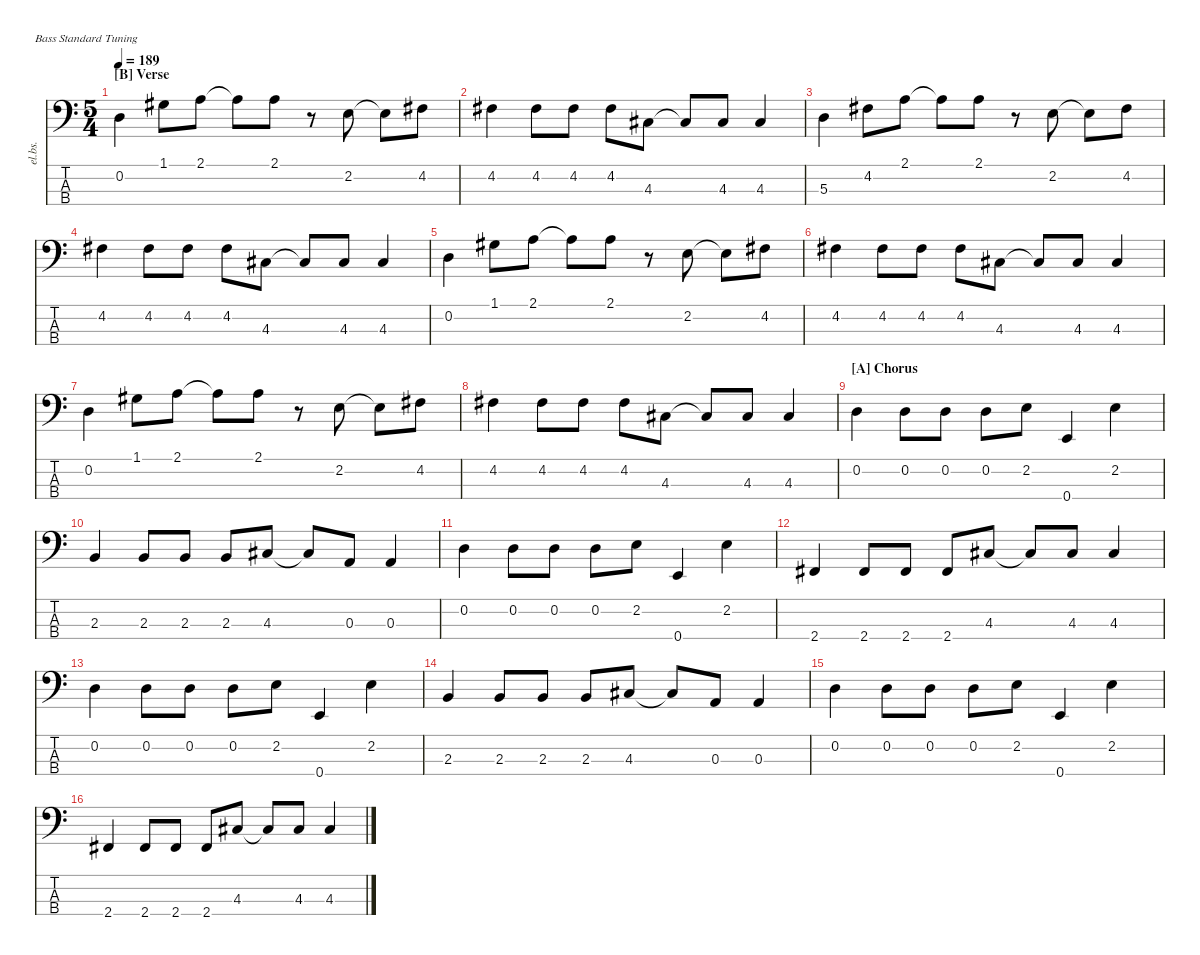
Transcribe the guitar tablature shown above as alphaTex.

\defaultSystemsLayout 4
\hideDynamics
\bracketExtendMode nobrackets
\track ("Ba_MODO" "el.bs.") {instrument electricbassfinger}
\staff {score tabs}
\tuning (G2 D2 A1 E1)
\ts (5 4)
\section ("B" "Verse")
\tempo 189
\clef f4
\ks aminor
0.2.4{dy ff beam Down} 1.1{acc #}.8{beam Down} 2.1.8{beam Down} 2.1{t}.8{beam Down} 2.1.8{beam Down} r.8{beam Down} 2.2.8{beam Down} 2.2{t}.8{beam Down} 4.2{acc #}.8{beam Down} |
4.2{acc #}.4{beam Down} 4.2{acc #}.8{beam Down} 4.2{acc #}.8{beam Down} 4.2{acc #}.8{beam Down} 4.3{acc #}.8{beam Down} 4.3{t acc #}.8{beam Up} 4.3{acc #}.8{beam Up} 4.3{acc #}.4{beam Up} |
5.3.4{beam Down} 4.2{acc #}.8{beam Down} 2.1.8{beam Down} 2.1{t}.8{beam Down} 2.1.8{beam Down} r.8{beam Down} 2.2.8{beam Down} 2.2{t}.8{beam Down} 4.2{acc #}.8{beam Down} |
4.2{acc #}.4{beam Down} 4.2{acc #}.8{beam Down} 4.2{acc #}.8{beam Down} 4.2{acc #}.8{beam Down} 4.3{acc #}.8{beam Down} 4.3{t acc #}.8{beam Up} 4.3{acc #}.8{beam Up} 4.3{acc #}.4{beam Up} |
0.2.4{beam Down} 1.1{acc #}.8{beam Down} 2.1.8{beam Down} 2.1{t}.8{beam Down} 2.1.8{beam Down} r.8{beam Down} 2.2.8{beam Down} 2.2{t}.8{beam Down} 4.2{acc #}.8{beam Down} |
4.2{acc #}.4{beam Down} 4.2{acc #}.8{beam Down} 4.2{acc #}.8{beam Down} 4.2{acc #}.8{beam Down} 4.3{acc #}.8{beam Down} 4.3{t acc #}.8{beam Up} 4.3{acc #}.8{beam Up} 4.3{acc #}.4{beam Up} |
0.2.4{beam Down} 1.1{acc #}.8{beam Down} 2.1.8{beam Down} 2.1{t}.8{beam Down} 2.1.8{beam Down} r.8{beam Down} 2.2.8{beam Down} 2.2{t}.8{beam Down} 4.2{acc #}.8{beam Down} |
4.2{acc #}.4{beam Down} 4.2{acc #}.8{beam Down} 4.2{acc #}.8{beam Down} 4.2{acc #}.8{beam Down} 4.3{acc #}.8{beam Down} 4.3{t acc #}.8{beam Up} 4.3{acc #}.8{beam Up} 4.3{acc #}.4{beam Up} |
\section ("A" "Chorus")
0.2.4{beam Down} 0.2.8{beam Down} 0.2.8{beam Down} 0.2.8{beam Down} 2.2.8{beam Down} 0.4.4{beam Up} 2.2.4{beam Down} |
2.3.4{beam Up} 2.3.8{beam Up} 2.3.8{beam Up} 2.3.8{beam Up} 4.3{acc #}.8{beam Up} 4.3{t acc #}.8{beam Up} 0.3.8{beam Up} 0.3.4{beam Up} |
0.2.4{beam Down} 0.2.8{beam Down} 0.2.8{beam Down} 0.2.8{beam Down} 2.2.8{beam Down} 0.4.4{beam Up} 2.2.4{beam Down} |
2.4{acc #}.4{beam Up} 2.4{acc #}.8{beam Up} 2.4{acc #}.8{beam Up} 2.4{acc #}.8{beam Up} 4.3{acc #}.8{beam Up} 4.3{t acc #}.8{beam Up} 4.3{acc #}.8{beam Up} 4.3{acc #}.4{beam Up} |
0.2.4{beam Down} 0.2.8{beam Down} 0.2.8{beam Down} 0.2.8{beam Down} 2.2.8{beam Down} 0.4.4{beam Up} 2.2.4{beam Down} |
2.3.4{beam Up} 2.3.8{beam Up} 2.3.8{beam Up} 2.3.8{beam Up} 4.3{acc #}.8{beam Up} 4.3{t acc #}.8{beam Up} 0.3.8{beam Up} 0.3.4{beam Up} |
0.2.4{beam Down} 0.2.8{beam Down} 0.2.8{beam Down} 0.2.8{beam Down} 2.2.8{beam Down} 0.4.4{beam Up} 2.2.4{beam Down} |
2.4{acc #}.4{beam Up} 2.4{acc #}.8{beam Up} 2.4{acc #}.8{beam Up} 2.4{acc #}.8{beam Up} 4.3{acc #}.8{beam Up} 4.3{t acc #}.8{beam Up} 4.3{acc #}.8{beam Up} 4.3{acc #}.4{beam Up}
